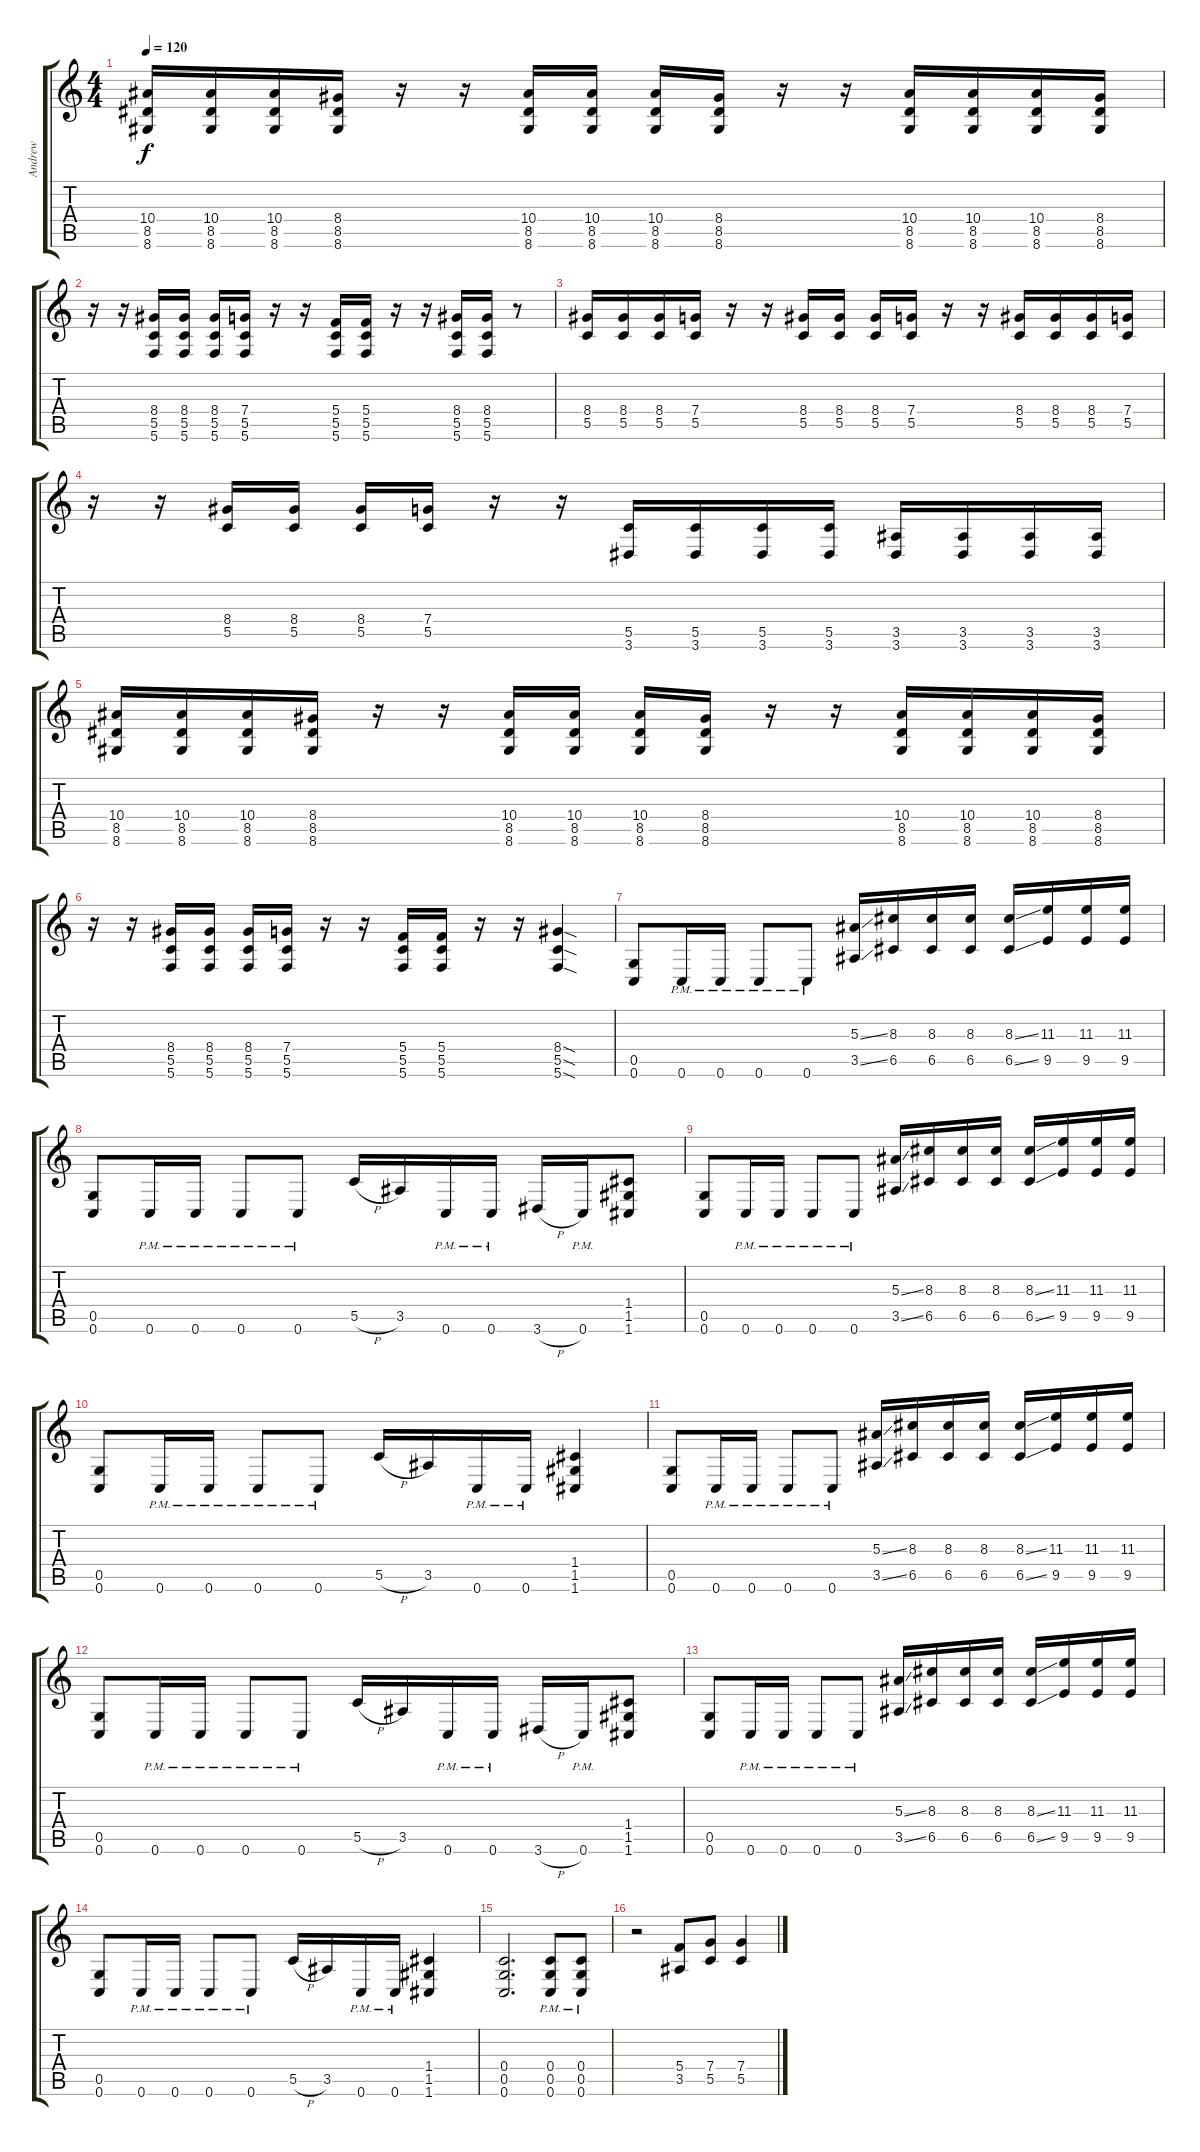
\track ("Andrew" "Andrew") {instrument overdrivenguitar}
\staff {score tabs}
\tuning (D4 A3 F3 C3 G2 C2) {hide}
\ts (4 4)
\tempo 120
\clef g2
\ks c
(10.4 8.5 8.6).16{dy f} (10.4 8.5 8.6).16 (10.4 8.5 8.6).16 (8.4 8.5 8.6).16 r.16 r.16 (10.4 8.5 8.6).16 (10.4 8.5 8.6).16 (10.4 8.5 8.6).16 (8.4 8.5 8.6).16 r.16 r.16 (10.4 8.5 8.6).16 (10.4 8.5 8.6).16 (10.4 8.5 8.6).16 (8.4 8.5 8.6).16 |
r.16 r.16 (8.4 5.5 5.6).16 (8.4 5.5 5.6).16 (8.4 5.5 5.6).16 (7.4 5.5 5.6).16 r.16 r.16 (5.4 5.5 5.6).16 (5.4 5.5 5.6).16 r.16 r.16 (8.4 5.5 5.6).16 (8.4 5.5 5.6).16 r.8 |
(8.4 5.5).16 (8.4 5.5).16 (8.4 5.5).16 (7.4 5.5).16 r.16 r.16 (8.4 5.5).16 (8.4 5.5).16 (8.4 5.5).16 (7.4 5.5).16 r.16 r.16 (8.4 5.5).16 (8.4 5.5).16 (8.4 5.5).16 (7.4 5.5).16 |
r.16 r.16 (8.4 5.5).16 (8.4 5.5).16 (8.4 5.5).16 (7.4 5.5).16 r.16 r.16 (5.5 3.6).16 (5.5 3.6).16 (5.5 3.6).16 (5.5 3.6).16 (3.5 3.6).16 (3.5 3.6).16 (3.5 3.6).16 (3.5 3.6).16 |
(10.4 8.5 8.6).16 (10.4 8.5 8.6).16 (10.4 8.5 8.6).16 (8.4 8.5 8.6).16 r.16 r.16 (10.4 8.5 8.6).16 (10.4 8.5 8.6).16 (10.4 8.5 8.6).16 (8.4 8.5 8.6).16 r.16 r.16 (10.4 8.5 8.6).16 (10.4 8.5 8.6).16 (10.4 8.5 8.6).16 (8.4 8.5 8.6).16 |
r.16 r.16 (8.4 5.5 5.6).16 (8.4 5.5 5.6).16 (8.4 5.5 5.6).16 (7.4 5.5 5.6).16 r.16 r.16 (5.4 5.5 5.6).16 (5.4 5.5 5.6).16 r.16 r.16 (8.4{sod} 5.5{sod} 5.6{sod}).4 |
(0.5 0.6).8 0.6{pm}.16 0.6{pm}.16 0.6{pm}.8 0.6{pm}.8 (5.3{ss} 3.5{ss}).16 (8.3 6.5).16 (8.3 6.5).16 (8.3 6.5).16 (8.3{ss} 6.5{ss}).16 (11.3 9.5).16 (11.3 9.5).16 (11.3 9.5).16 |
(0.5 0.6).8 0.6{pm}.16 0.6{pm}.16 0.6{pm}.8 0.6{pm}.8 5.5{h}.16 3.5.16 0.6{pm}.16 0.6{pm}.16 3.6{h}.16 0.6{pm}.16 (1.4 1.5 1.6).8 |
(0.5 0.6).8 0.6{pm}.16 0.6{pm}.16 0.6{pm}.8 0.6{pm}.8 (5.3{ss} 3.5{ss}).16 (8.3 6.5).16 (8.3 6.5).16 (8.3 6.5).16 (8.3{ss} 6.5{ss}).16 (11.3 9.5).16 (11.3 9.5).16 (11.3 9.5).16 |
(0.5 0.6).8 0.6{pm}.16 0.6{pm}.16 0.6{pm}.8 0.6{pm}.8 5.5{h}.16 3.5.16 0.6{pm}.16 0.6{pm}.16 (1.4 1.5 1.6).4 |
(0.5 0.6).8 0.6{pm}.16 0.6{pm}.16 0.6{pm}.8 0.6{pm}.8 (5.3{ss} 3.5{ss}).16 (8.3 6.5).16 (8.3 6.5).16 (8.3 6.5).16 (8.3{ss} 6.5{ss}).16 (11.3 9.5).16 (11.3 9.5).16 (11.3 9.5).16 |
(0.5 0.6).8 0.6{pm}.16 0.6{pm}.16 0.6{pm}.8 0.6{pm}.8 5.5{h}.16 3.5.16 0.6{pm}.16 0.6{pm}.16 3.6{h}.16 0.6{pm}.16 (1.4 1.5 1.6).8 |
(0.5 0.6).8 0.6{pm}.16 0.6{pm}.16 0.6{pm}.8 0.6{pm}.8 (5.3{ss} 3.5{ss}).16 (8.3 6.5).16 (8.3 6.5).16 (8.3 6.5).16 (8.3{ss} 6.5{ss}).16 (11.3 9.5).16 (11.3 9.5).16 (11.3 9.5).16 |
(0.5 0.6).8 0.6{pm}.16 0.6{pm}.16 0.6{pm}.8 0.6{pm}.8 5.5{h}.16 3.5.16 0.6{pm}.16 0.6{pm}.16 (1.4 1.5 1.6).4 |
(0.4 0.5 0.6).2{d} (0.4{pm} 0.5{pm} 0.6{pm}).8 (0.4{pm} 0.5{pm} 0.6{pm}).8 |
r.2 (5.4 3.5).8 (7.4 5.5).8 (7.4 5.5).4
